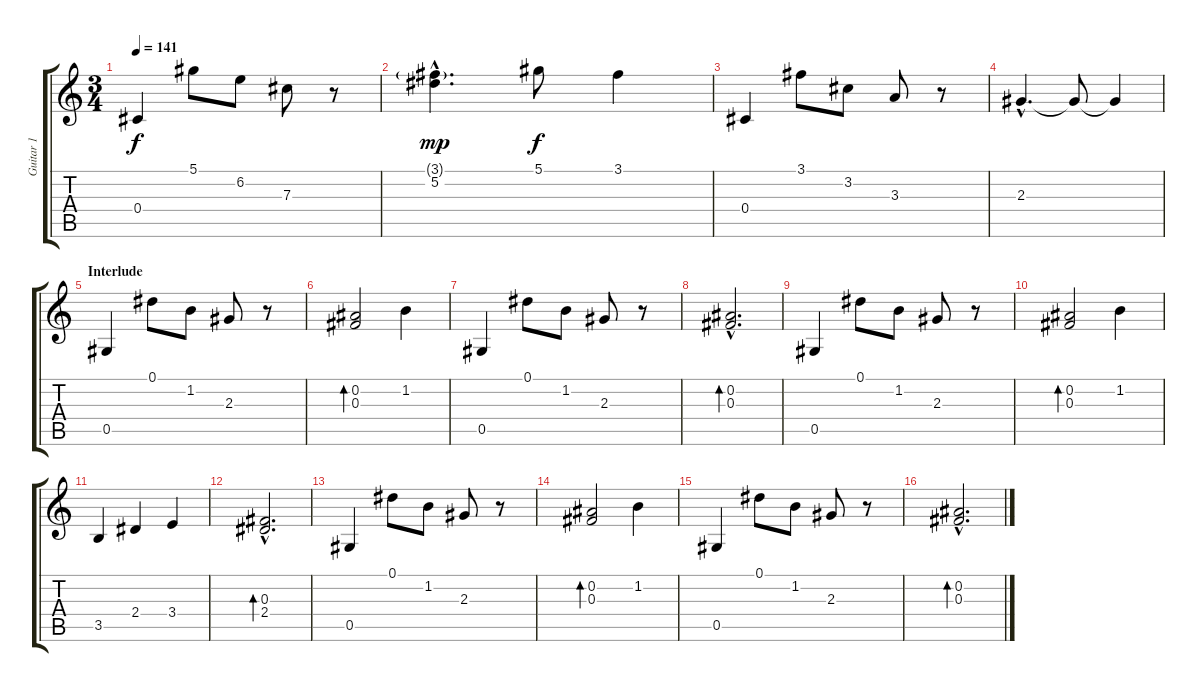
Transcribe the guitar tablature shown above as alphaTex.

\track ("Guitar 1" "Guitar 1") {instrument acousticguitarsteel}
\staff {score tabs}
\tuning (Eb4 Bb3 Gb3 Db3 Ab2 Eb2) {hide}
\ts (3 4)
\tempo 141
\clef g2
\ks c
0.4.4{dy f} 5.1.8 6.2.8 7.3.8 r.8 |
(3.1{g hac} 5.2{hac}).4{d dy mp} 5.1.8{dy f} 3.1.4 |
0.4.4 3.1.8 3.2.8 3.3.8 r.8 |
2.3{hac}.4{d} 2.3{t}.8 2.3{t}.4 |
\section ("" "Interlude")
0.5.4 0.1.8 1.2.8 2.3.8 r.8 |
(0.2 0.3).2{bd 120} 1.2.4 |
0.5.4 0.1.8 1.2.8 2.3.8 r.8 |
(0.2{hac} 0.3{hac}).2{d bd 120} |
0.5.4 0.1.8 1.2.8 2.3.8 r.8 |
(0.2 0.3).2{bd 120} 1.2.4 |
3.5.4 2.4.4 3.4.4 |
(0.3{hac} 2.4{hac}).2{d bd 120} |
0.5.4 0.1.8 1.2.8 2.3.8 r.8 |
(0.2 0.3).2{bd 120} 1.2.4 |
0.5.4 0.1.8 1.2.8 2.3.8 r.8 |
(0.2{hac} 0.3{hac}).2{d bd 120}
